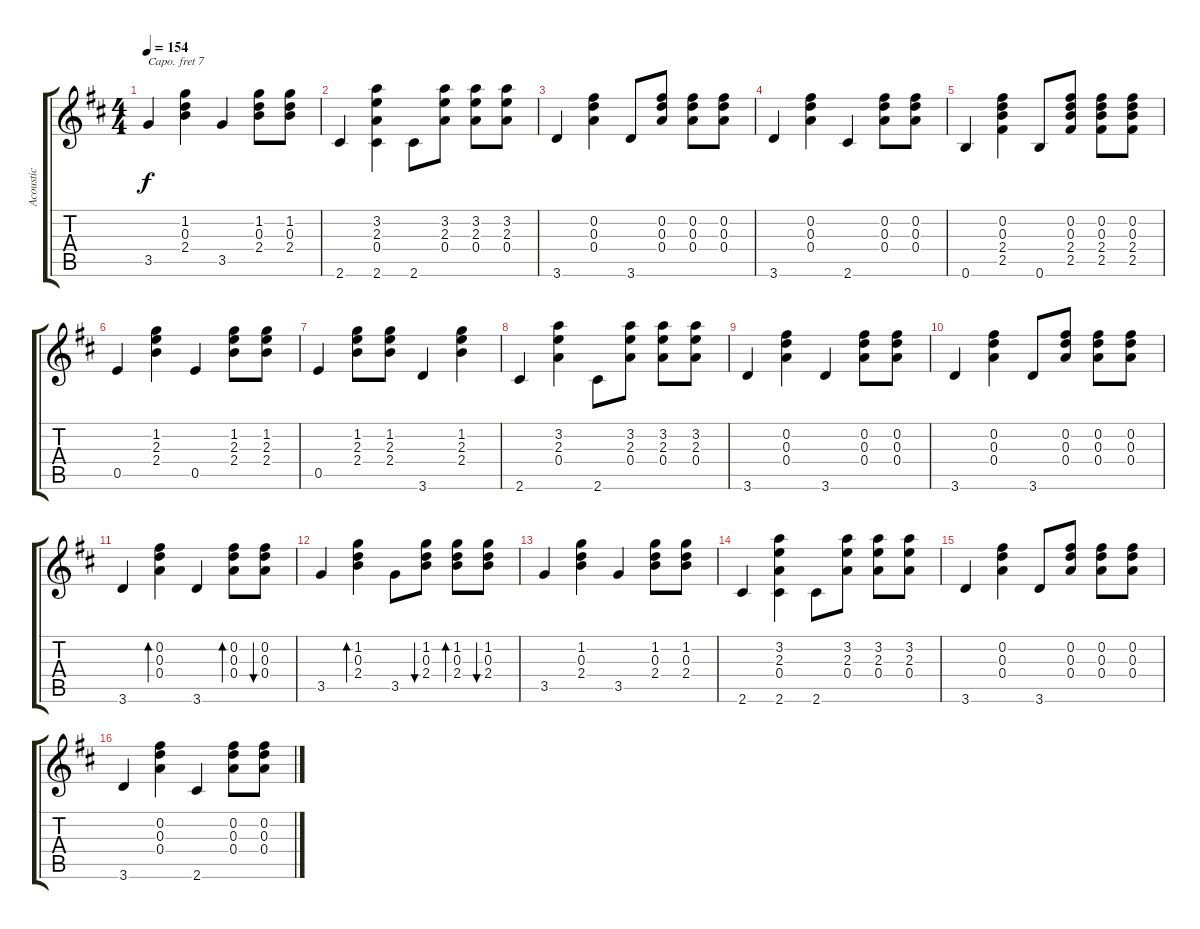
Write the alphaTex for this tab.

\track ("Acoustic" "Acoustic") {instrument acousticguitarsteel}
\staff {score tabs}
\capo 7
\tuning (E4 B3 G3 D3 A2 E2) {hide}
\ts (4 4)
\tempo 154
\clef g2
\ks d
3.5.4{dy f} (1.2 0.3 2.4).4 3.5.4 (1.2 0.3 2.4).8 (1.2 0.3 2.4).8 |
2.6.4 (3.2 2.3 0.4 2.6).4 2.6.8 (3.2 2.3 0.4).8 (3.2 2.3 0.4).8 (3.2 2.3 0.4).8 |
3.6.4 (0.2 0.3 0.4).4 3.6.8 (0.2 0.3 0.4).8 (0.2 0.3 0.4).8 (0.2 0.3 0.4).8 |
3.6.4 (0.2 0.3 0.4).4 2.6.4 (0.2 0.3 0.4).8 (0.2 0.3 0.4).8 |
0.6.4 (0.2 0.3 2.4 2.5).4 0.6.8 (0.2 0.3 2.4 2.5).8 (0.2 0.3 2.4 2.5).8 (0.2 0.3 2.4 2.5).8 |
0.5.4 (1.2 2.3 2.4).4 0.5.4 (1.2 2.3 2.4).8 (1.2 2.3 2.4).8 |
0.5.4 (1.2 2.3 2.4).8 (1.2 2.3 2.4).8 3.6.4 (1.2 2.3 2.4).4 |
2.6.4 (3.2 2.3 0.4).4 2.6.8 (3.2 2.3 0.4).8 (3.2 2.3 0.4).8 (3.2 2.3 0.4).8 |
3.6.4 (0.2 0.3 0.4).4 3.6.4 (0.2 0.3 0.4).8 (0.2 0.3 0.4).8 |
3.6.4 (0.2 0.3 0.4).4 3.6.8 (0.2 0.3 0.4).8 (0.2 0.3 0.4).8 (0.2 0.3 0.4).8 |
3.6.4 (0.2 0.3 0.4).4{bd 60} 3.6.4 (0.2 0.3 0.4).8{bd 30} (0.2 0.3 0.4).8{bu 30} |
3.5.4 (1.2 0.3 2.4).4{bd 30} 3.5.8 (1.2 0.3 2.4).8{bu 30} (1.2 0.3 2.4).8{bd 30} (1.2 0.3 2.4).8{bu 30} |
3.5.4 (1.2 0.3 2.4).4 3.5.4 (1.2 0.3 2.4).8 (1.2 0.3 2.4).8 |
2.6.4 (3.2 2.3 0.4 2.6).4 2.6.8 (3.2 2.3 0.4).8 (3.2 2.3 0.4).8 (3.2 2.3 0.4).8 |
3.6.4 (0.2 0.3 0.4).4 3.6.8 (0.2 0.3 0.4).8 (0.2 0.3 0.4).8 (0.2 0.3 0.4).8 |
3.6.4 (0.2 0.3 0.4).4 2.6.4 (0.2 0.3 0.4).8 (0.2 0.3 0.4).8
